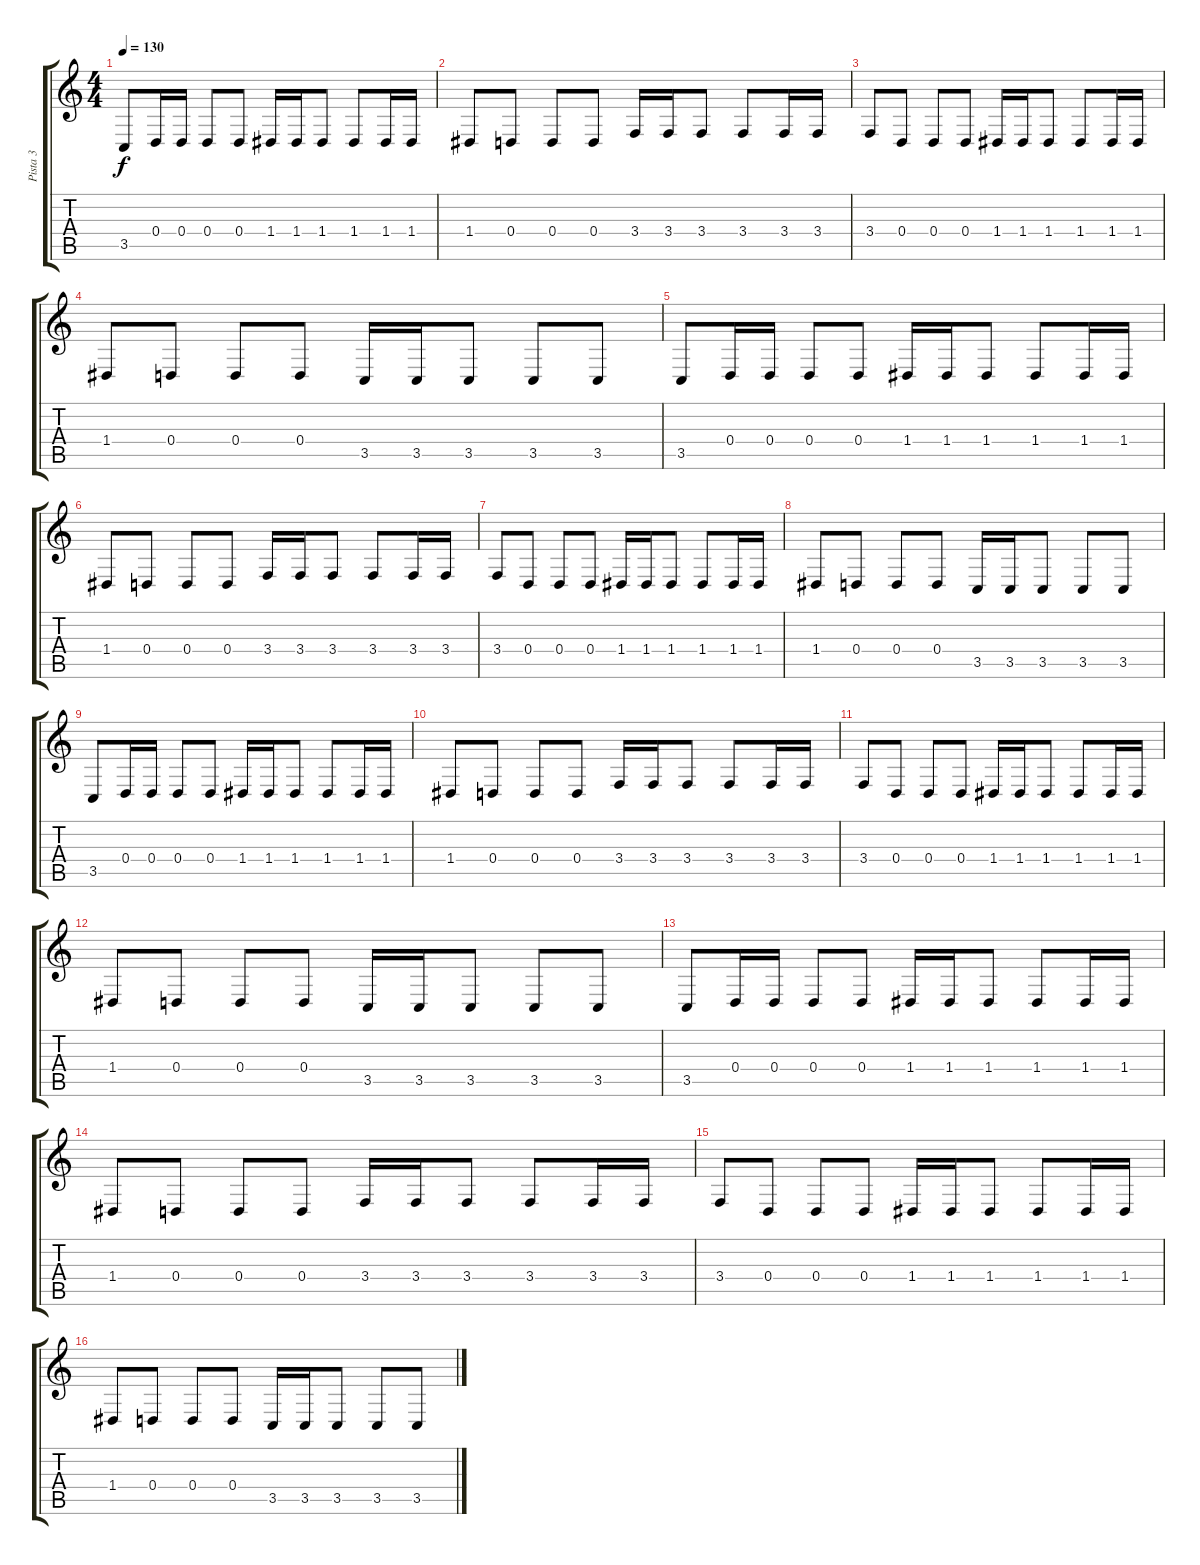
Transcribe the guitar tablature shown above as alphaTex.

\track ("Pista 3" "Pista 3") {instrument lead1square}
\staff {score tabs}
\tuning (E4 B3 G3 D3 A2 E2) {hide}
\ts (4 4)
\tempo 130
\clef g2
\ks c
3.5.8{dy f} 0.4.16 0.4.16 0.4.8 0.4.8 1.4.16 1.4.16 1.4.8 1.4.8 1.4.16 1.4.16 |
1.4.8 0.4.8 0.4.8 0.4.8 3.4.16 3.4.16 3.4.8 3.4.8 3.4.16 3.4.16 |
3.4.8 0.4.8 0.4.8 0.4.8 1.4.16 1.4.16 1.4.8 1.4.8 1.4.16 1.4.16 |
1.4.8 0.4.8 0.4.8 0.4.8 3.5.16 3.5.16 3.5.8 3.5.8 3.5.8 |
3.5.8 0.4.16 0.4.16 0.4.8 0.4.8 1.4.16 1.4.16 1.4.8 1.4.8 1.4.16 1.4.16 |
1.4.8 0.4.8 0.4.8 0.4.8 3.4.16 3.4.16 3.4.8 3.4.8 3.4.16 3.4.16 |
3.4.8 0.4.8 0.4.8 0.4.8 1.4.16 1.4.16 1.4.8 1.4.8 1.4.16 1.4.16 |
1.4.8 0.4.8 0.4.8 0.4.8 3.5.16 3.5.16 3.5.8 3.5.8 3.5.8 |
3.5.8 0.4.16 0.4.16 0.4.8 0.4.8 1.4.16 1.4.16 1.4.8 1.4.8 1.4.16 1.4.16 |
1.4.8 0.4.8 0.4.8 0.4.8 3.4.16 3.4.16 3.4.8 3.4.8 3.4.16 3.4.16 |
3.4.8 0.4.8 0.4.8 0.4.8 1.4.16 1.4.16 1.4.8 1.4.8 1.4.16 1.4.16 |
1.4.8 0.4.8 0.4.8 0.4.8 3.5.16 3.5.16 3.5.8 3.5.8 3.5.8 |
3.5.8 0.4.16 0.4.16 0.4.8 0.4.8 1.4.16 1.4.16 1.4.8 1.4.8 1.4.16 1.4.16 |
1.4.8 0.4.8 0.4.8 0.4.8 3.4.16 3.4.16 3.4.8 3.4.8 3.4.16 3.4.16 |
3.4.8 0.4.8 0.4.8 0.4.8 1.4.16 1.4.16 1.4.8 1.4.8 1.4.16 1.4.16 |
1.4.8 0.4.8 0.4.8 0.4.8 3.5.16 3.5.16 3.5.8 3.5.8 3.5.8
